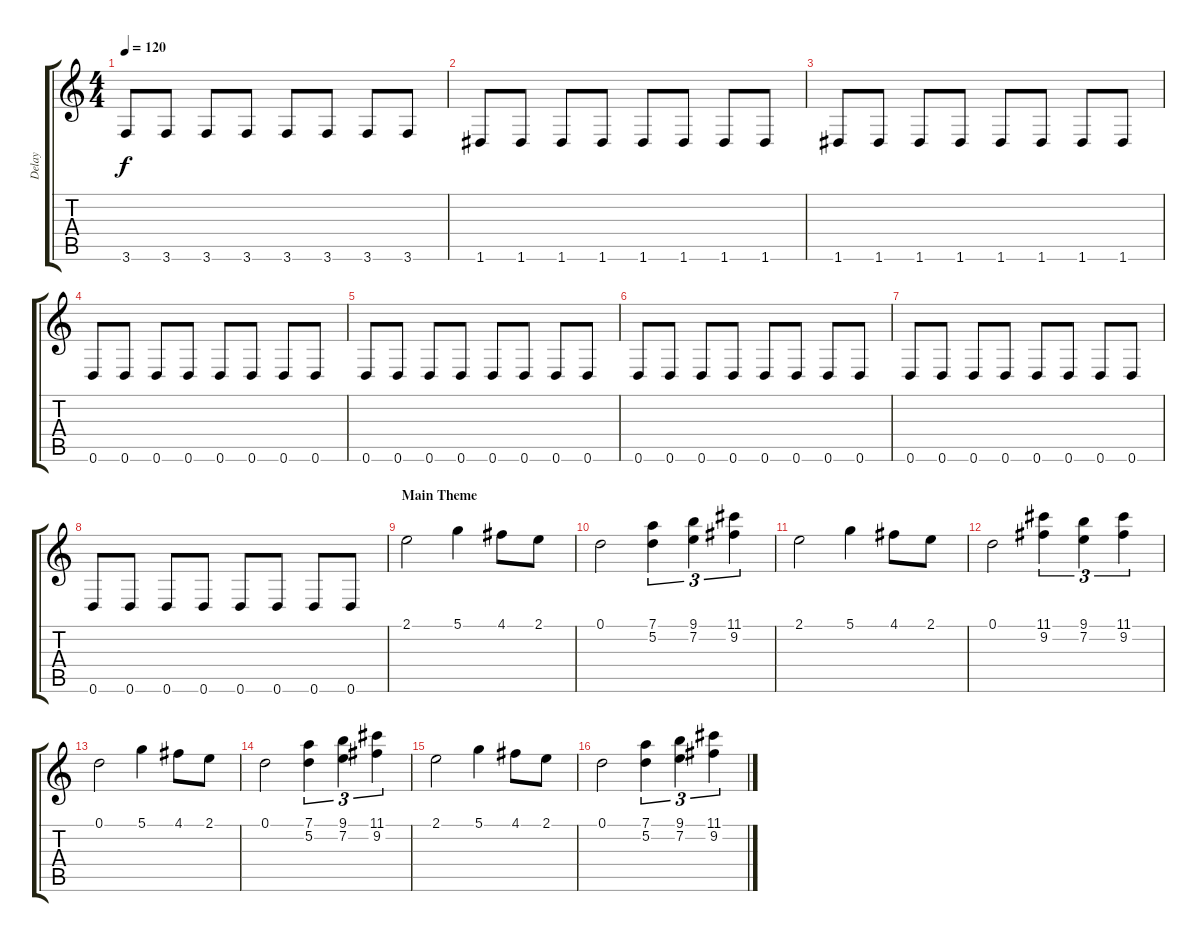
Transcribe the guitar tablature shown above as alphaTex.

\track ("Delay" "Delay") {instrument distortionguitar}
\staff {score tabs}
\tuning (D4 A3 F3 C3 G2 D2) {hide}
\ts (4 4)
\tempo 120
\clef g2
\ks c
3.6.8{dy f} 3.6.8 3.6.8 3.6.8 3.6.8 3.6.8 3.6.8 3.6.8 |
1.6.8 1.6.8 1.6.8 1.6.8 1.6.8 1.6.8 1.6.8 1.6.8 |
1.6.8 1.6.8 1.6.8 1.6.8 1.6.8 1.6.8 1.6.8 1.6.8 |
0.6.8 0.6.8 0.6.8 0.6.8 0.6.8 0.6.8 0.6.8 0.6.8 |
0.6.8 0.6.8 0.6.8 0.6.8 0.6.8 0.6.8 0.6.8 0.6.8 |
0.6.8 0.6.8 0.6.8 0.6.8 0.6.8 0.6.8 0.6.8 0.6.8 |
0.6.8 0.6.8 0.6.8 0.6.8 0.6.8 0.6.8 0.6.8 0.6.8 |
0.6.8 0.6.8 0.6.8 0.6.8 0.6.8 0.6.8 0.6.8 0.6.8 |
\section ("" "Main Theme")
2.1.2{volume 13 instrument distortionguitar} 5.1.4 4.1.8 2.1.8 |
0.1.2 (7.1 5.2).4{tu (3 2)} (9.1 7.2).4{tu (3 2)} (11.1 9.2).4{tu (3 2)} |
2.1.2 5.1.4 4.1.8 2.1.8 |
0.1.2 (11.1 9.2).4{tu (3 2)} (9.1 7.2).4{tu (3 2)} (11.1 9.2).4{tu (3 2)} |
0.1.2 5.1.4 4.1.8 2.1.8 |
0.1.2 (7.1 5.2).4{tu (3 2)} (9.1 7.2).4{tu (3 2)} (11.1 9.2).4{tu (3 2)} |
2.1.2 5.1.4 4.1.8 2.1.8 |
0.1.2 (7.1 5.2).4{tu (3 2)} (9.1 7.2).4{tu (3 2)} (11.1 9.2).4{tu (3 2)}
